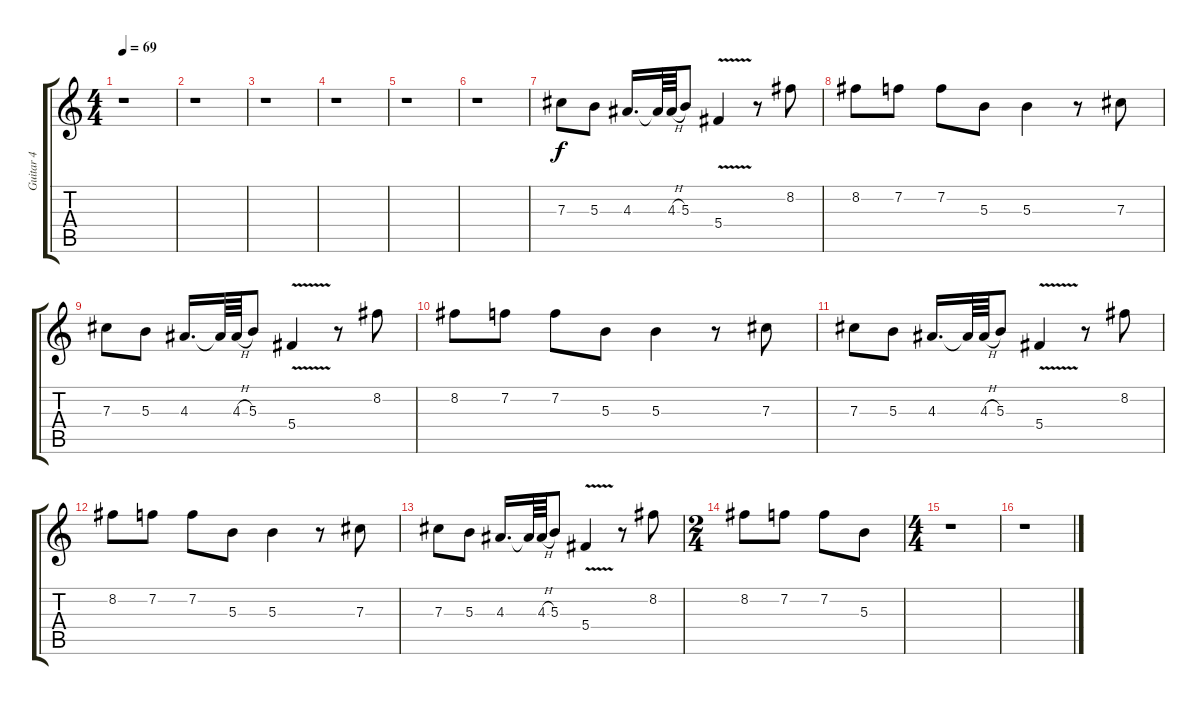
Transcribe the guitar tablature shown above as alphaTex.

\track ("Guitar 4" "Guitar 4") {instrument overdrivenguitar}
\staff {score tabs}
\tuning (Eb4 Bb3 Gb3 Db3 Ab2 Eb2) {hide}
\ts (4 4)
\tempo 69
\clef g2
\ks c
r.1{dy f} |
r.1 |
r.1 |
r.1 |
r.1 |
r.1 |
7.3.8 5.3.8 4.3.16{d} 4.3{t}.64 4.3{h}.64 5.3.8 5.4{v}.4 r.8 8.2.8 |
8.2.8 7.2.8 7.2.8 5.3.8 5.3.4 r.8 7.3.8 |
7.3.8 5.3.8 4.3.16{d} 4.3{t}.64 4.3{h}.64 5.3.8 5.4{v}.4 r.8 8.2.8 |
8.2.8 7.2.8 7.2.8 5.3.8 5.3.4 r.8 7.3.8 |
7.3.8 5.3.8 4.3.16{d} 4.3{t}.64 4.3{h}.64 5.3.8 5.4{v}.4 r.8 8.2.8 |
8.2.8 7.2.8 7.2.8 5.3.8 5.3.4 r.8 7.3.8 |
7.3.8 5.3.8 4.3.16{d} 4.3{t}.64 4.3{h}.64 5.3.8 5.4{v}.4 r.8 8.2.8 |
\ts (2 4)
8.2.8 7.2.8 7.2.8 5.3.8 |
\ts (4 4)
r.1 |
r.1
